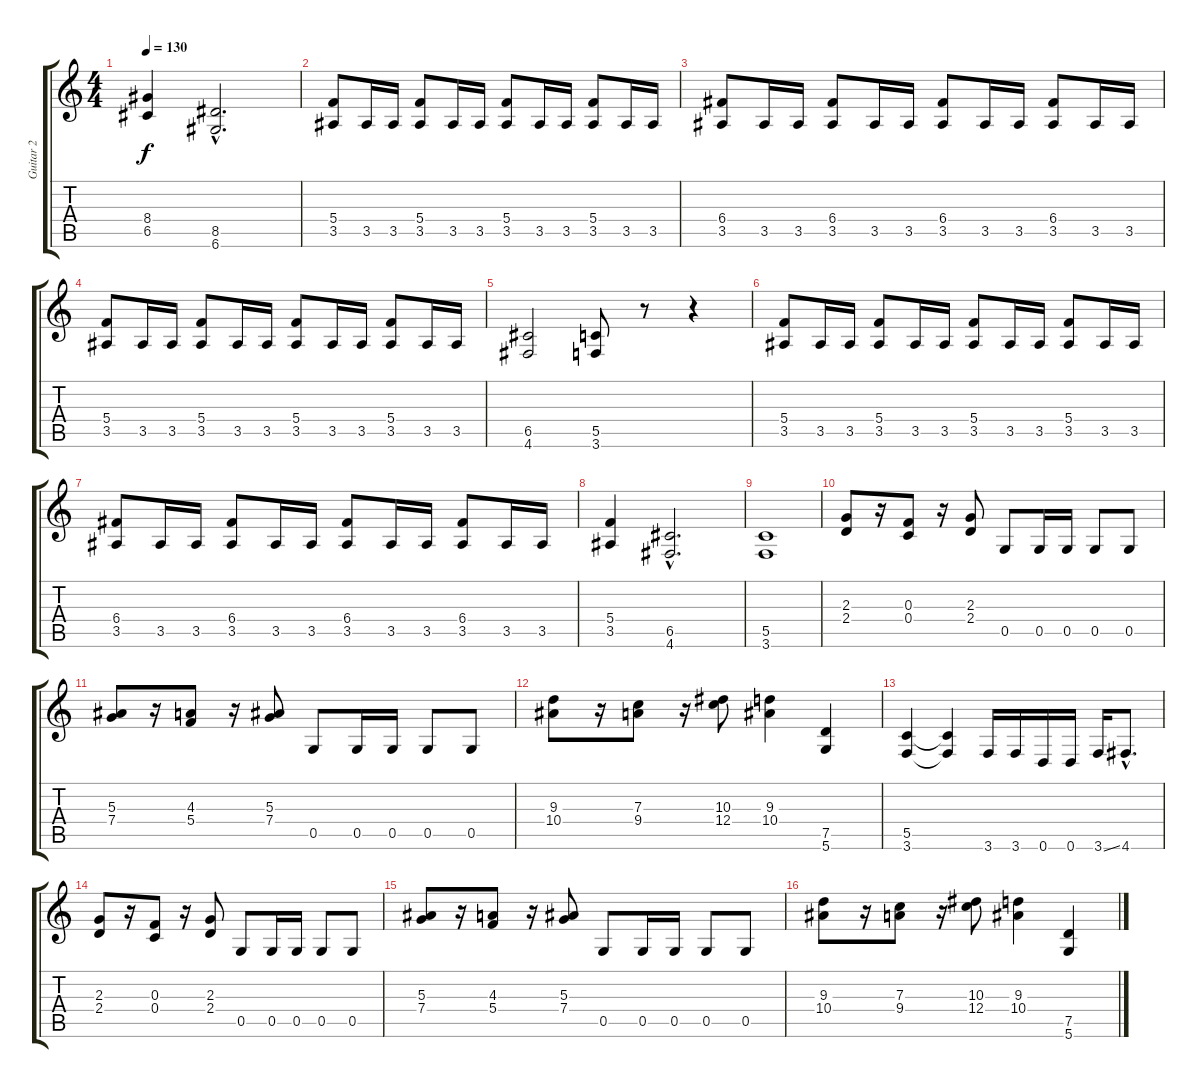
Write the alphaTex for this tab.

\track ("Guitar 2" "Guitar 2") {instrument overdrivenguitar}
\staff {score tabs}
\tuning (D4 A3 F3 C3 G2 D2) {hide}
\ts (4 4)
\tempo 130
\clef g2
\ks c
(8.4 6.5).4{dy f} (8.5{hac} 6.6{hac}).2{d} |
(5.4 3.5).8 3.5.16 3.5.16 (5.4 3.5).8 3.5.16 3.5.16 (5.4 3.5).8 3.5.16 3.5.16 (5.4 3.5).8 3.5.16 3.5.16 |
(6.4 3.5).8 3.5.16 3.5.16 (6.4 3.5).8 3.5.16 3.5.16 (6.4 3.5).8 3.5.16 3.5.16 (6.4 3.5).8 3.5.16 3.5.16 |
(5.4 3.5).8 3.5.16 3.5.16 (5.4 3.5).8 3.5.16 3.5.16 (5.4 3.5).8 3.5.16 3.5.16 (5.4 3.5).8 3.5.16 3.5.16 |
(6.5 4.6).2 (5.5 3.6).8 r.8 r.4 |
(5.4 3.5).8 3.5.16 3.5.16 (5.4 3.5).8 3.5.16 3.5.16 (5.4 3.5).8 3.5.16 3.5.16 (5.4 3.5).8 3.5.16 3.5.16 |
(6.4 3.5).8 3.5.16 3.5.16 (6.4 3.5).8 3.5.16 3.5.16 (6.4 3.5).8 3.5.16 3.5.16 (6.4 3.5).8 3.5.16 3.5.16 |
(5.4 3.5).4 (6.5{hac} 4.6{hac}).2{d} |
(5.5 3.6).1 |
(2.3 2.4).8 r.16 (0.3 0.4).8 r.16 (2.3 2.4).8 0.5.8 0.5.16 0.5.16 0.5.8 0.5.8 |
(5.3 7.4).8 r.16 (4.3 5.4).8 r.16 (5.3 7.4).8 0.5.8 0.5.16 0.5.16 0.5.8 0.5.8 |
(9.3 10.4).8 r.16 (7.3 9.4).8 r.16 (10.3 12.4).8 (9.3 10.4).4 (7.5 5.6).4 |
(5.5 3.6).4 (5.5{t} 3.6{t}).4 3.6.16 3.6.16 0.6.16 0.6.16 3.6{ss}.16 4.6{hac}.8{d} |
(2.3 2.4).8 r.16 (0.3 0.4).8 r.16 (2.3 2.4).8 0.5.8 0.5.16 0.5.16 0.5.8 0.5.8 |
(5.3 7.4).8 r.16 (4.3 5.4).8 r.16 (5.3 7.4).8 0.5.8 0.5.16 0.5.16 0.5.8 0.5.8 |
(9.3 10.4).8 r.16 (7.3 9.4).8 r.16 (10.3 12.4).8 (9.3 10.4).4 (7.5 5.6).4
